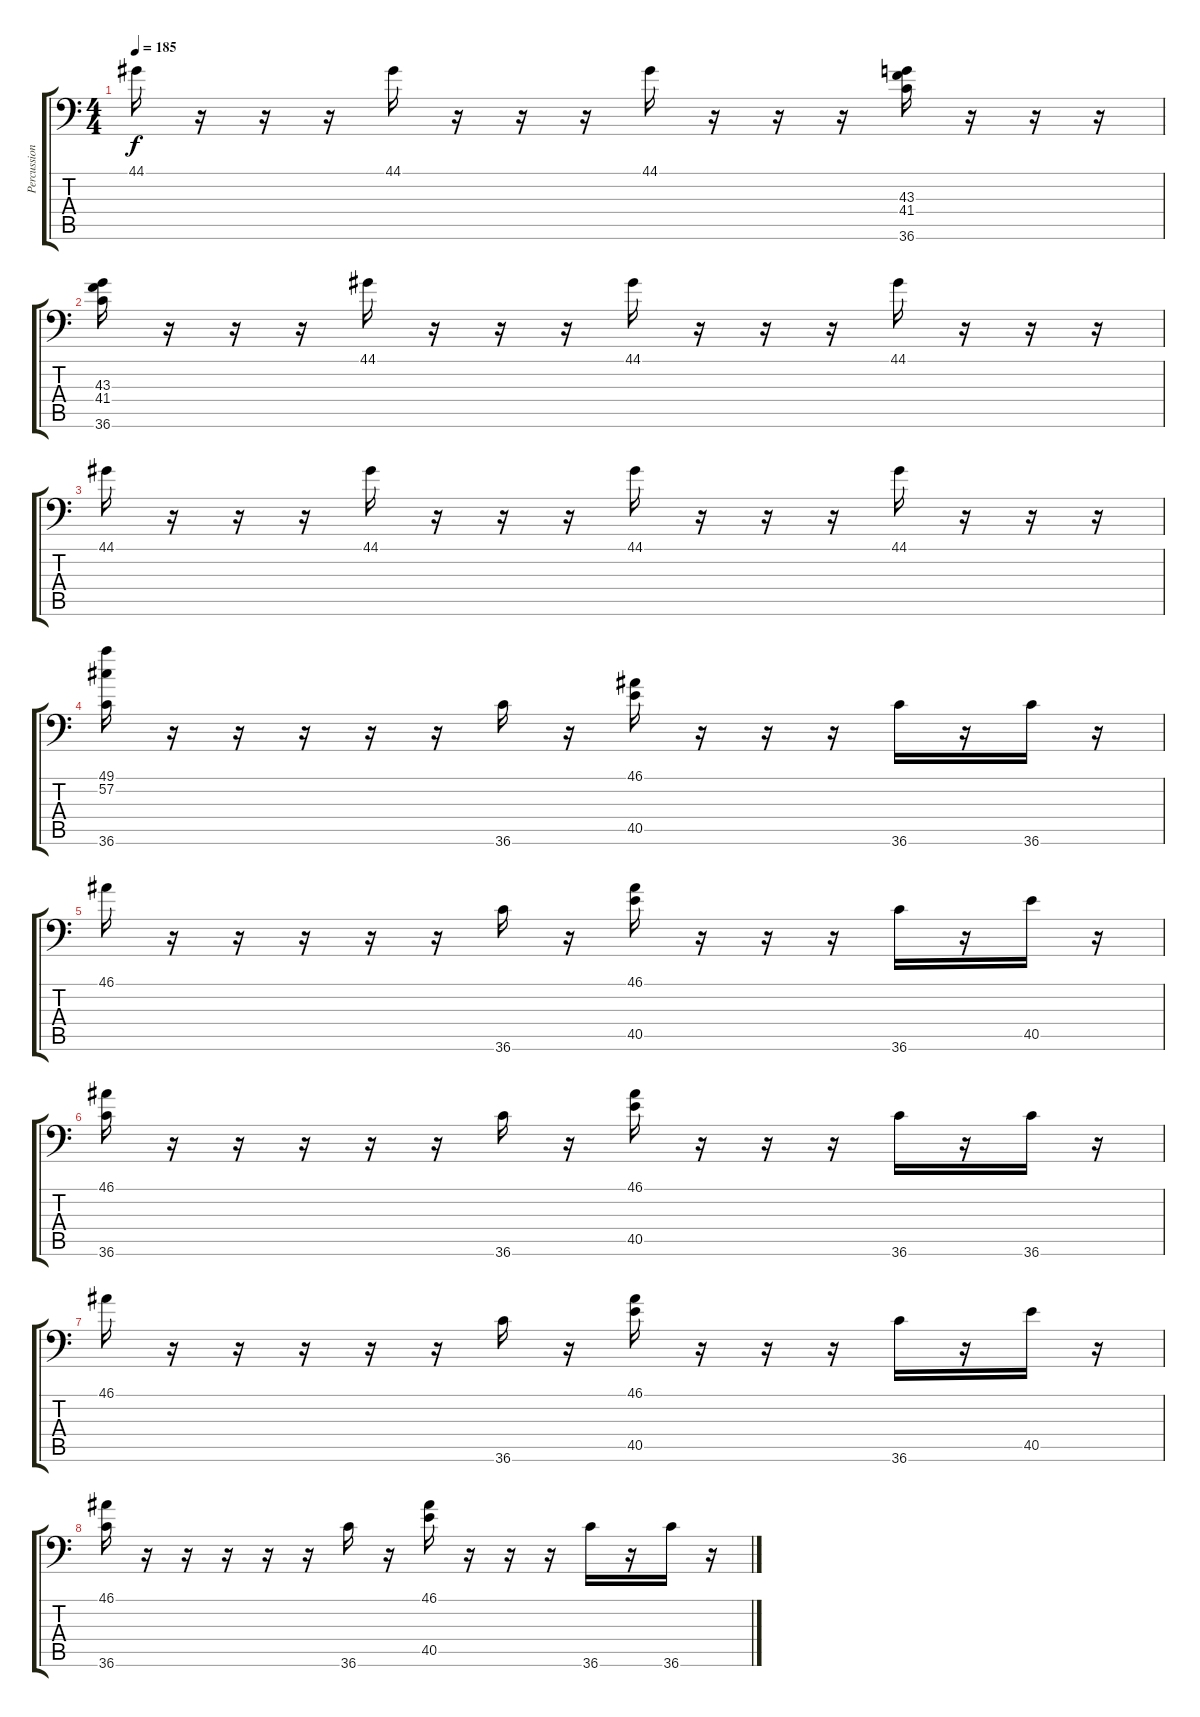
\track ("Percussion" "Percussion") {instrument acousticgrandpiano}
\staff {score tabs}
\tuning (C-1 C-1 C-1 C-1 C-1 C-1) {hide}
\ts (4 4)
\tempo 185
\clef f4
\ks c
44.1.16{dy f} r.16 r.16 r.16 44.1.16 r.16 r.16 r.16 44.1.16 r.16 r.16 r.16 (43.3 41.4 36.6).16 r.16 r.16 r.16 |
(43.3 41.4 36.6).16 r.16 r.16 r.16 44.1.16 r.16 r.16 r.16 44.1.16 r.16 r.16 r.16 44.1.16 r.16 r.16 r.16 |
44.1.16 r.16 r.16 r.16 44.1.16 r.16 r.16 r.16 44.1.16 r.16 r.16 r.16 44.1.16 r.16 r.16 r.16 |
(49.1 57.2 36.6).16 r.16 r.16 r.16 r.16 r.16 36.6.16 r.16 (46.1 40.5).16 r.16 r.16 r.16 36.6.16 r.16 36.6.16 r.16 |
46.1.16 r.16 r.16 r.16 r.16 r.16 36.6.16 r.16 (46.1 40.5).16 r.16 r.16 r.16 36.6.16 r.16 40.5.16 r.16 |
(46.1 36.6).16 r.16 r.16 r.16 r.16 r.16 36.6.16 r.16 (46.1 40.5).16 r.16 r.16 r.16 36.6.16 r.16 36.6.16 r.16 |
46.1.16 r.16 r.16 r.16 r.16 r.16 36.6.16 r.16 (46.1 40.5).16 r.16 r.16 r.16 36.6.16 r.16 40.5.16 r.16 |
(46.1 36.6).16 r.16 r.16 r.16 r.16 r.16 36.6.16 r.16 (46.1 40.5).16 r.16 r.16 r.16 36.6.16 r.16 36.6.16 r.16
